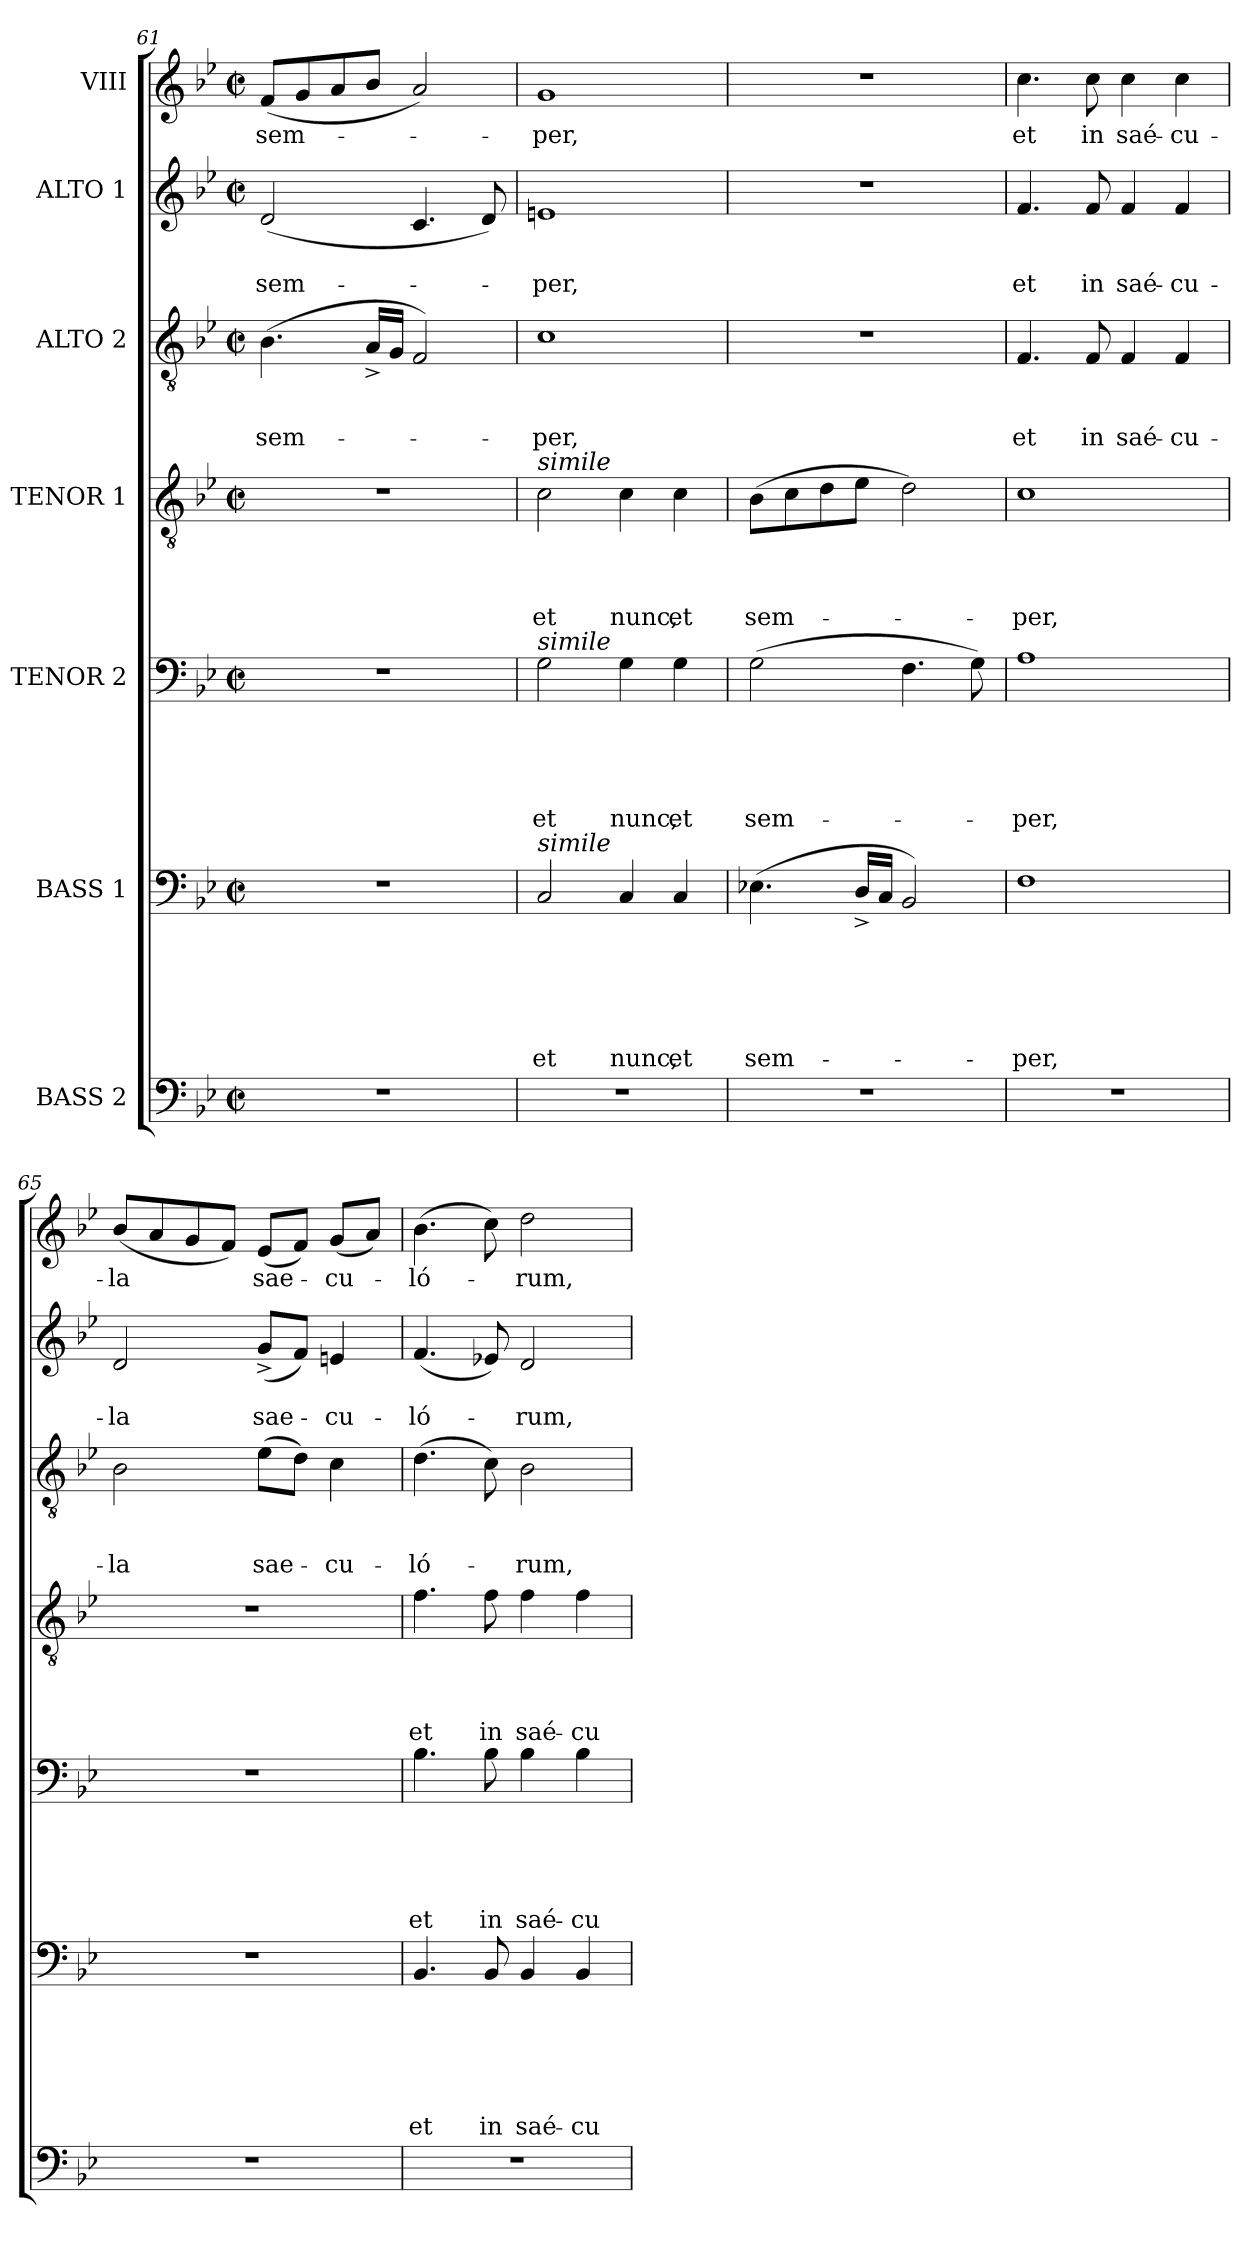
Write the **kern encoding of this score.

**kern	**kern	**text	**text	**text	**text	**text	**text	**kern	**text	**text	**text	**text	**text	**kern	**text	**text	**text	**text	**kern	**text	**text	**text	**kern	**text	**text	**kern	**text
*part7	*part6	*part6	*part6	*part6	*part6	*part6	*part6	*part5	*part5	*part5	*part5	*part5	*part5	*part4	*part4	*part4	*part4	*part4	*part3	*part3	*part3	*part3	*part2	*part2	*part2	*part1	*part1
*staff7	*staff6	*staff6	*staff6	*staff6	*staff6	*staff6	*staff6	*staff5	*staff5	*staff5	*staff5	*staff5	*staff5	*staff4	*staff4	*staff4	*staff4	*staff4	*staff3	*staff3	*staff3	*staff3	*staff2	*staff2	*staff2	*staff1	*staff1
*I"BASS 2	*I"BASS 1	*	*	*	*	*	*	*I"TENOR 2	*	*	*	*	*	*I"TENOR 1	*	*	*	*	*I"ALTO 2	*	*	*	*I"ALTO 1	*	*	*I"VIII	*
*clefF4	*clefF4	*	*	*	*	*	*	*clefF4	*	*	*	*	*	*clefGv2	*	*	*	*	*clefGv2	*	*	*	*clefG2	*	*	*clefG2	*
*k[b-e-]	*k[b-e-]	*	*	*	*	*	*	*k[b-e-]	*	*	*	*	*	*k[b-e-]	*	*	*	*	*k[b-e-]	*	*	*	*k[b-e-]	*	*	*k[b-e-]	*
*B-:	*B-:	*	*	*	*	*	*	*B-:	*	*	*	*	*	*B-:	*	*	*	*	*B-:	*	*	*	*B-:	*	*	*B-:	*
*M2/2	*M2/2	*	*	*	*	*	*	*M2/2	*	*	*	*	*	*M2/2	*	*	*	*	*M2/2	*	*	*	*M2/2	*	*	*M2/2	*
*met(c|)	*met(c|)	*	*	*	*	*	*	*met(c|)	*	*	*	*	*	*met(c|)	*	*	*	*	*met(c|)	*	*	*	*met(c|)	*	*	*met(c|)	*
=61	=61	=61	=61	=61	=61	=61	=61	=61	=61	=61	=61	=61	=61	=61	=61	=61	=61	=61	=61	=61	=61	=61	=61	=61	=61	=61	=61
!	!	!	!	!	!	!	!	!	!	!	!	!	!	!	!	!	!	!	!	!	!	!LO:LY:b	!	!	!LO:LY:b	!	!LO:LY:b
1r	1r	.	.	.	.	.	.	1r	.	.	.	.	.	1r	.	.	.	.	(>4.B-\	.	.	sem-	(<2d/	.	sem-	(<8f/L	sem-
.	.	.	.	.	.	.	.	.	.	.	.	.	.	.	.	.	.	.	.	.	.	.	.	.	.	8g/	.
.	.	.	.	.	.	.	.	.	.	.	.	.	.	.	.	.	.	.	.	.	.	.	.	.	.	8a/	.
.	.	.	.	.	.	.	.	.	.	.	.	.	.	.	.	.	.	.	16A^</LL	.	.	.	.	.	.	8b-/J	.
.	.	.	.	.	.	.	.	.	.	.	.	.	.	.	.	.	.	.	16G/JJ	.	.	.	.	.	.	.	.
.	.	.	.	.	.	.	.	.	.	.	.	.	.	.	.	.	.	.	2F/)	.	.	.	4.c/	.	.	2a/)	.
.	.	.	.	.	.	.	.	.	.	.	.	.	.	.	.	.	.	.	.	.	.	.	8d/)	.	.	.	.
=62	=62	=62	=62	=62	=62	=62	=62	=62	=62	=62	=62	=62	=62	=62	=62	=62	=62	=62	=62	=62	=62	=62	=62	=62	=62	=62	=62
!	!	!	!	!	!	!	!	!	!	!	!	!	!	!LO:TX:a:i:t=simile	!	!	!	!	!	!	!	!	!	!	!	!	!
!	!	!	!	!	!	!	!	!LO:TX:a:i:t=simile	!	!	!	!	!	!	!	!	!	!	!	!	!	!	!	!	!	!	!
!	!LO:TX:a:i:t=simile	!	!	!	!	!	!	!	!	!	!	!	!	!	!	!	!	!	!	!	!	!	!	!	!	!	!
!	!	!	!	!	!	!	!LO:LY:b	!	!	!	!	!	!LO:LY:b	!	!	!	!	!LO:LY:b	!	!	!	!LO:LY:b	!	!	!LO:LY:b	!	!LO:LY:b
1r	2C/	.	.	.	.	.	et	2G\	.	.	.	.	et	2c\	.	.	.	et	1c	.	.	-per,	1en	.	-per,	1g	-per,
!	!	!	!	!	!	!	!LO:LY:b	!	!	!	!	!	!LO:LY:b	!	!	!	!	!LO:LY:b	!	!	!	!	!	!	!	!	!
.	4C/	.	.	.	.	.	nunc,	4G\	.	.	.	.	nunc,	4c\	.	.	.	nunc,	.	.	.	.	.	.	.	.	.
!	!	!	!	!	!	!	!LO:LY:b	!	!	!	!	!	!LO:LY:b	!	!	!	!	!LO:LY:b	!	!	!	!	!	!	!	!	!
.	4C/	.	.	.	.	.	et	4G\	.	.	.	.	et	4c\	.	.	.	et	.	.	.	.	.	.	.	.	.
=63	=63	=63	=63	=63	=63	=63	=63	=63	=63	=63	=63	=63	=63	=63	=63	=63	=63	=63	=63	=63	=63	=63	=63	=63	=63	=63	=63
!	!	!	!	!	!	!	!LO:LY:b	!	!	!	!	!	!LO:LY:b	!	!	!	!	!LO:LY:b	!	!	!	!	!	!	!	!	!
1r	(>4.E-X\	.	.	.	.	.	sem-	(>2G\	.	.	.	.	sem-	(>8B-\L	.	.	.	sem-	1r	.	.	.	1r	.	.	1r	.
.	.	.	.	.	.	.	.	.	.	.	.	.	.	8c\	.	.	.	.	.	.	.	.	.	.	.	.	.
.	.	.	.	.	.	.	.	.	.	.	.	.	.	8d\	.	.	.	.	.	.	.	.	.	.	.	.	.
.	16D^</LL	.	.	.	.	.	.	.	.	.	.	.	.	8e-\J	.	.	.	.	.	.	.	.	.	.	.	.	.
.	16C/JJ	.	.	.	.	.	.	.	.	.	.	.	.	.	.	.	.	.	.	.	.	.	.	.	.	.	.
.	2BB-/)	.	.	.	.	.	.	4.F\	.	.	.	.	.	2d\)	.	.	.	.	.	.	.	.	.	.	.	.	.
.	.	.	.	.	.	.	.	8G\)	.	.	.	.	.	.	.	.	.	.	.	.	.	.	.	.	.	.	.
=64	=64	=64	=64	=64	=64	=64	=64	=64	=64	=64	=64	=64	=64	=64	=64	=64	=64	=64	=64	=64	=64	=64	=64	=64	=64	=64	=64
!	!	!	!	!	!	!	!LO:LY:b	!	!	!	!	!	!LO:LY:b	!	!	!	!	!LO:LY:b	!	!	!	!LO:LY:b	!	!	!LO:LY:b	!	!LO:LY:b
1r	1F	.	.	.	.	.	-per,	1A	.	.	.	.	-per,	1c	.	.	.	-per,	4.F/	.	.	et	4.f/	.	et	4.cc\	et
!	!	!	!	!	!	!	!	!	!	!	!	!	!	!	!	!	!	!	!	!	!	!LO:LY:b	!	!	!LO:LY:b	!	!LO:LY:b
.	.	.	.	.	.	.	.	.	.	.	.	.	.	.	.	.	.	.	8F/	.	.	in	8f/	.	in	8cc\	in
!	!	!	!	!	!	!	!	!	!	!	!	!	!	!	!	!	!	!	!	!	!	!LO:LY:b	!	!	!LO:LY:b	!	!LO:LY:b
.	.	.	.	.	.	.	.	.	.	.	.	.	.	.	.	.	.	.	4F/	.	.	saé-	4f/	.	saé-	4cc\	saé-
!	!	!	!	!	!	!	!	!	!	!	!	!	!	!	!	!	!	!	!	!	!	!LO:LY:b:rj	!	!	!LO:LY:b:rj	!	!LO:LY:b:rj
.	.	.	.	.	.	.	.	.	.	.	.	.	.	.	.	.	.	.	4F/	.	.	-cu-	4f/	.	-cu-	4cc\	-cu-
=65	=65	=65	=65	=65	=65	=65	=65	=65	=65	=65	=65	=65	=65	=65	=65	=65	=65	=65	=65	=65	=65	=65	=65	=65	=65	=65	=65
!	!	!	!	!	!	!	!	!	!	!	!	!	!	!	!	!	!	!	!	!	!	!LO:LY:b	!	!	!LO:LY:b	!	!LO:LY:b
1r	1r	.	.	.	.	.	.	1r	.	.	.	.	.	1r	.	.	.	.	2B-\	.	.	-la	2d/	.	-la	(<8b-/L	-la
.	.	.	.	.	.	.	.	.	.	.	.	.	.	.	.	.	.	.	.	.	.	.	.	.	.	8a/	.
.	.	.	.	.	.	.	.	.	.	.	.	.	.	.	.	.	.	.	.	.	.	.	.	.	.	8g/	.
.	.	.	.	.	.	.	.	.	.	.	.	.	.	.	.	.	.	.	.	.	.	.	.	.	.	8f/J)	.
!	!	!	!	!	!	!	!	!	!	!	!	!	!	!	!	!	!	!	!	!	!	!LO:LY:b	!	!	!LO:LY:b	!	!LO:LY:b
.	.	.	.	.	.	.	.	.	.	.	.	.	.	.	.	.	.	.	(>8e-\L	.	.	sae-	(<8g^</L	.	sae-	(<8e-/L	sae-
.	.	.	.	.	.	.	.	.	.	.	.	.	.	.	.	.	.	.	8d\J)	.	.	.	8f/J)	.	.	8f/J)	.
!	!	!	!	!	!	!	!	!	!	!	!	!	!	!	!	!	!	!	!	!	!	!LO:LY:b	!	!	!LO:LY:b	!	!LO:LY:b
.	.	.	.	.	.	.	.	.	.	.	.	.	.	.	.	.	.	.	4c\	.	.	-cu-	4en/	.	-cu-	(<8g/L	-cu-
.	.	.	.	.	.	.	.	.	.	.	.	.	.	.	.	.	.	.	.	.	.	.	.	.	.	8a/J)	.
!!LO:PB:g=z
=66	=66	=66	=66	=66	=66	=66	=66	=66	=66	=66	=66	=66	=66	=66	=66	=66	=66	=66	=66	=66	=66	=66	=66	=66	=66	=66	=66
!	!	!	!	!	!	!	!LO:LY:b	!	!	!	!	!	!LO:LY:b	!	!	!	!	!LO:LY:b	!	!	!	!LO:LY:b	!	!	!LO:LY:b	!	!LO:LY:b
1r	4.BB-/	.	.	.	.	.	et	4.B-\	.	.	.	.	et	4.f\	.	.	.	et	(>4.d\	.	.	-ló-	(<4.f/	.	-ló-	(>4.b-\	-ló-
!	!	!	!	!	!	!	!LO:LY:b	!	!	!	!	!	!LO:LY:b	!	!	!	!	!LO:LY:b	!	!	!	!	!	!	!	!	!
.	8BB-/	.	.	.	.	.	in	8B-\	.	.	.	.	in	8f\	.	.	.	in	8c\)	.	.	.	8e-X/)	.	.	8cc\)	.
!	!	!	!	!	!	!	!LO:LY:b	!	!	!	!	!	!LO:LY:b	!	!	!	!	!LO:LY:b	!	!	!	!LO:LY:b	!	!	!LO:LY:b	!	!LO:LY:b
.	4BB-/	.	.	.	.	.	saé-	4B-\	.	.	.	.	saé-	4f\	.	.	.	saé-	2B-\	.	.	-rum,	2d/	.	-rum,	2dd\	-rum,
!	!	!	!	!	!	!	!LO:LY:b:rj	!	!	!	!	!	!LO:LY:b:rj	!	!	!	!	!LO:LY:b:rj	!	!	!	!	!	!	!	!	!
.	4BB-/	.	.	.	.	.	-cu-	4B-\	.	.	.	.	-cu-	4f\	.	.	.	-cu-	.	.	.	.	.	.	.	.	.
=	=	=	=	=	=	=	=	=	=	=	=	=	=	=	=	=	=	=	=	=	=	=	=	=	=	=	=
*-	*-	*-	*-	*-	*-	*-	*-	*-	*-	*-	*-	*-	*-	*-	*-	*-	*-	*-	*-	*-	*-	*-	*-	*-	*-	*-	*-
